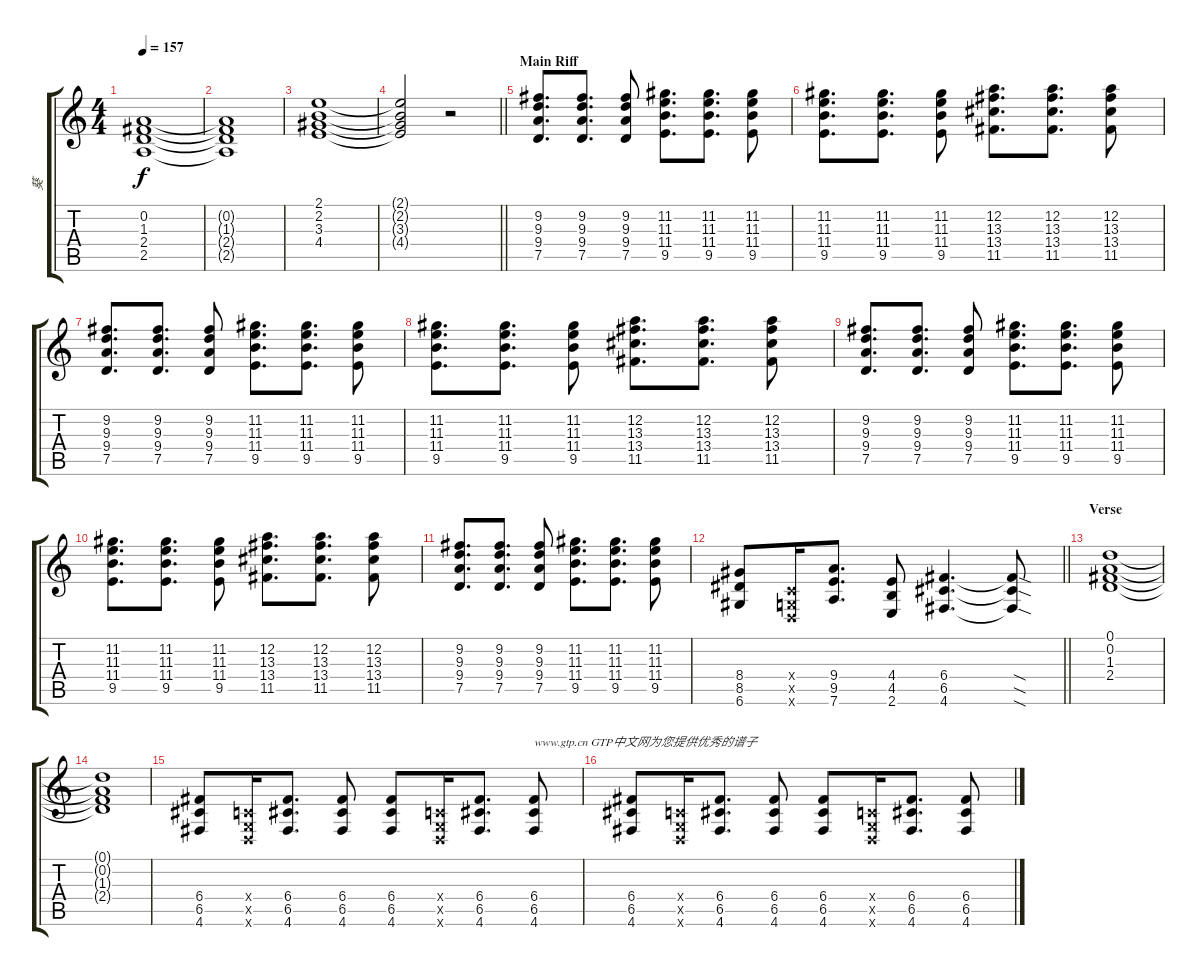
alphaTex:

\track ("葵" "葵") {instrument overdrivenguitar}
\staff {score tabs}
\tuning (D4 A3 F3 C3 G2 D2) {hide}
\ts (4 4)
\tempo 157
\clef g2
\ks c
(0.2 1.3 2.4 2.5).1{dy f} |
(0.2{t} 1.3{t} 2.4{t} 2.5{t}).1 |
(2.1 2.2 3.3 4.4).1 |
\barLineRight lightlight
(2.1{t} 2.2{t} 3.3{t} 4.4{t}).2 r.2 |
\section ("" "Main Riff")
(9.2 9.3 9.4 7.5).8{d} (9.2 9.3 9.4 7.5).8{d} (9.2 9.3 9.4 7.5).8 (11.2 11.3 11.4 9.5).8{d} (11.2 11.3 11.4 9.5).8{d} (11.2 11.3 11.4 9.5).8 |
(11.2 11.3 11.4 9.5).8{d} (11.2 11.3 11.4 9.5).8{d} (11.2 11.3 11.4 9.5).8 (12.2 13.3 13.4 11.5).8{d} (12.2 13.3 13.4 11.5).8{d} (12.2 13.3 13.4 11.5).8 |
(9.2 9.3 9.4 7.5).8{d} (9.2 9.3 9.4 7.5).8{d} (9.2 9.3 9.4 7.5).8 (11.2 11.3 11.4 9.5).8{d} (11.2 11.3 11.4 9.5).8{d} (11.2 11.3 11.4 9.5).8 |
(11.2 11.3 11.4 9.5).8{d} (11.2 11.3 11.4 9.5).8{d} (11.2 11.3 11.4 9.5).8 (12.2 13.3 13.4 11.5).8{d} (12.2 13.3 13.4 11.5).8{d} (12.2 13.3 13.4 11.5).8 |
(9.2 9.3 9.4 7.5).8{d} (9.2 9.3 9.4 7.5).8{d} (9.2 9.3 9.4 7.5).8 (11.2 11.3 11.4 9.5).8{d} (11.2 11.3 11.4 9.5).8{d} (11.2 11.3 11.4 9.5).8 |
(11.2 11.3 11.4 9.5).8{d} (11.2 11.3 11.4 9.5).8{d} (11.2 11.3 11.4 9.5).8 (12.2 13.3 13.4 11.5).8{d} (12.2 13.3 13.4 11.5).8{d} (12.2 13.3 13.4 11.5).8 |
(9.2 9.3 9.4 7.5).8{d} (9.2 9.3 9.4 7.5).8{d} (9.2 9.3 9.4 7.5).8 (11.2 11.3 11.4 9.5).8{d} (11.2 11.3 11.4 9.5).8{d} (11.2 11.3 11.4 9.5).8 |
\barLineRight lightlight
(8.4 8.5 6.6).8 (0.4{x} 0.5{x} 0.6{x}).16 (9.4 9.5 7.6).8{d} (4.4 4.5 2.6).8 (6.4 6.5 4.6).4{d} (6.4{sod t} 6.5{sod t} 4.6{sod t}).8 |
\section ("" "Verse")
(0.1 0.2 1.3 2.4).1 |
(0.1{t} 0.2{t} 1.3{t} 2.4{t}).1 |
(6.4 6.5 4.6).8 (0.4{x} 0.5{x} 0.6{x}).16 (6.4 6.5 4.6).8{d} (6.4 6.5 4.6).8 (6.4 6.5 4.6).8 (0.4{x} 0.5{x} 0.6{x}).16 (6.4 6.5 4.6).8{d} (6.4 6.5 4.6).8{txt "www.gtp.cn GTP中文网为您提供优秀的谱子"} |
(6.4 6.5 4.6).8 (0.4{x} 0.5{x} 0.6{x}).16 (6.4 6.5 4.6).8{d} (6.4 6.5 4.6).8 (6.4 6.5 4.6).8 (0.4{x} 0.5{x} 0.6{x}).16 (6.4 6.5 4.6).8{d} (6.4 6.5 4.6).8
